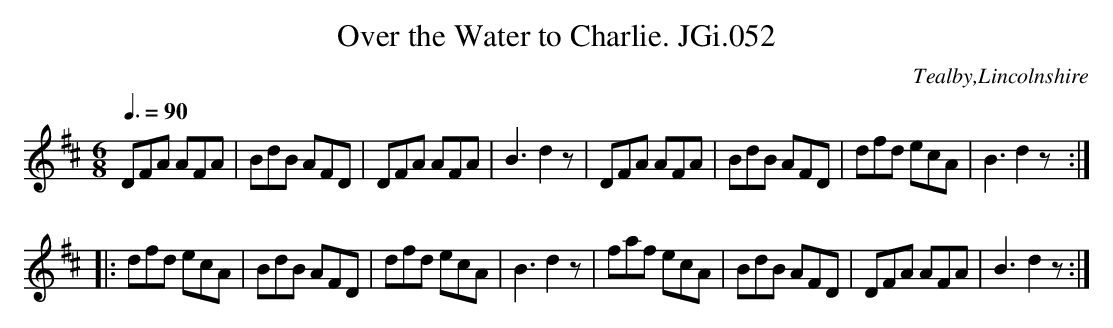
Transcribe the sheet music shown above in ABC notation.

X:1
T:Over the Water to Charlie. JGi.052
L:1/8
M:6/8
O:Tealby,Lincolnshire
Q:3/8=90
K:D
DFA AFA|BdB AFD|DFA AFA|B3 d2z|DFA AFA|BdB AFD|dfd ecA|B3d2z:|
|:dfd ecA|BdB AFD|dfd ecA|B3d2z|faf ecA|BdB AFD|DFA AFA|B3d2z:|
